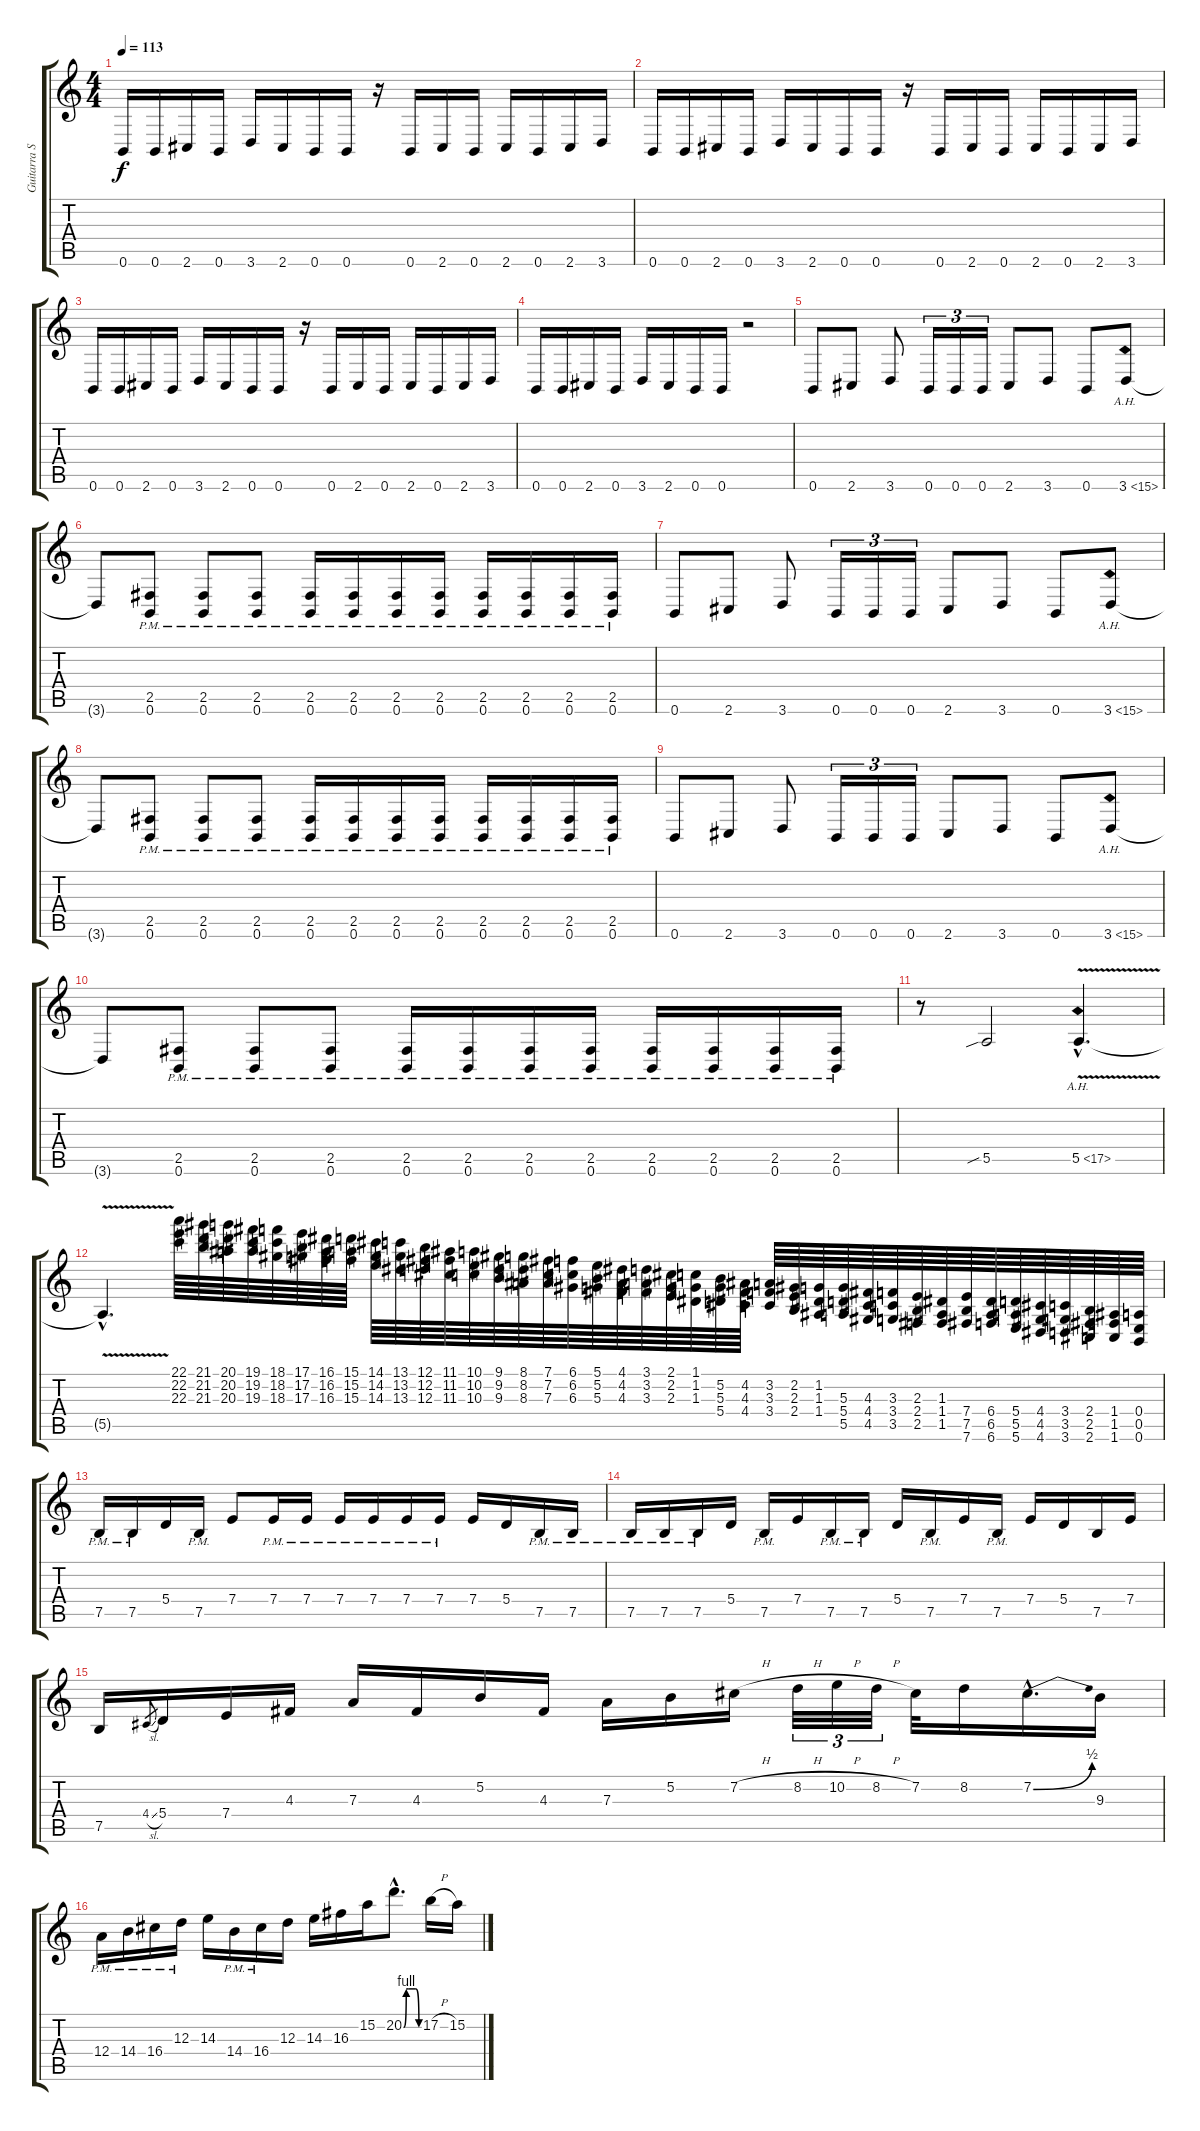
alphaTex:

\track ("Guitarra Solista" "Guitarra S") {instrument distortionguitar}
\staff {score tabs}
\tuning (B3 Gb3 D3 A2 E2 B1) {hide}
\ts (4 4)
\tempo 113
\clef g2
\ks c
0.6.16{dy f volume 16} 0.6.16 2.6.16 0.6.16 3.6.16 2.6.16 0.6.16 0.6.16 r.16 0.6.16 2.6.16 0.6.16 2.6.16 0.6.16 2.6.16 3.6.16 |
0.6.16 0.6.16 2.6.16 0.6.16 3.6.16 2.6.16 0.6.16 0.6.16 r.16 0.6.16 2.6.16 0.6.16 2.6.16 0.6.16 2.6.16 3.6.16 |
0.6.16 0.6.16 2.6.16 0.6.16 3.6.16 2.6.16 0.6.16 0.6.16 r.16 0.6.16 2.6.16 0.6.16 2.6.16 0.6.16 2.6.16 3.6.16 |
0.6.16 0.6.16 2.6.16 0.6.16 3.6.16 2.6.16 0.6.16 0.6.16 r.2 |
0.6.8 2.6.8 3.6.8 0.6.16{tu (3 2)} 0.6.16{tu (3 2)} 0.6.16{tu (3 2)} 2.6.8 3.6.8 0.6.8 3.6{ah 12}.8 |
3.6{t}.8 (2.5{pm} 0.6{pm}).8 (2.5{pm} 0.6{pm}).8 (2.5{pm} 0.6{pm}).8 (2.5{pm} 0.6).16 (2.5{pm} 0.6{pm}).16 (2.5{pm} 0.6{pm}).16 (2.5{pm} 0.6{pm}).16 (2.5{pm} 0.6{pm}).16 (2.5{pm} 0.6{pm}).16 (2.5{pm} 0.6{pm}).16 (2.5{pm} 0.6{pm}).16 |
0.6.8 2.6.8 3.6.8 0.6.16{tu (3 2)} 0.6.16{tu (3 2)} 0.6.16{tu (3 2)} 2.6.8 3.6.8 0.6.8 3.6{ah 12}.8 |
3.6{t}.8 (2.5{pm} 0.6{pm}).8 (2.5{pm} 0.6{pm}).8 (2.5{pm} 0.6{pm}).8 (2.5{pm} 0.6{pm}).16 (2.5{pm} 0.6{pm}).16 (2.5{pm} 0.6{pm}).16 (2.5{pm} 0.6{pm}).16 (2.5{pm} 0.6{pm}).16 (2.5{pm} 0.6{pm}).16 (2.5{pm} 0.6{pm}).16 (2.5{pm} 0.6{pm}).16 |
0.6.8 2.6.8 3.6.8 0.6.16{tu (3 2)} 0.6.16{tu (3 2)} 0.6.16{tu (3 2)} 2.6.8 3.6.8 0.6.8 3.6{ah 12}.8 |
3.6{t}.8 (2.5{pm} 0.6{pm}).8 (2.5{pm} 0.6{pm}).8 (2.5{pm} 0.6{pm}).8 (2.5{pm} 0.6).16 (2.5{pm} 0.6{pm}).16 (2.5{pm} 0.6{pm}).16 (2.5{pm} 0.6{pm}).16 (2.5{pm} 0.6{pm}).16 (2.5{pm} 0.6{pm}).16 (2.5{pm} 0.6{pm}).16 (2.5{pm} 0.6{pm}).16 |
r.8 5.5{sib}.2 5.5{ah 12 v hac}.4{d} |
5.5{hac t}.4{d} (22.1 22.2 22.3).64 (21.1 21.2 21.3).64 (20.1 20.2 20.3).64 (19.1 19.2 19.3).64 (18.1 18.2 18.3).64 (17.1 17.2 17.3).64 (16.1 16.2 16.3).64 (15.1 15.2 15.3).64 (14.1 14.2 14.3).64 (13.1 13.2 13.3).64 (12.1 12.2 12.3).64 (11.1 11.2 11.3).64 (10.1 10.2 10.3).64 (9.1 9.2 9.3).64 (8.1 8.2 8.3).64 (7.1 7.2 7.3).64 (6.1 6.2 6.3).64 (5.1 5.2 5.3).64 (4.1 4.2 4.3).64 (3.1 3.2 3.3).64 (2.1 2.2 2.3).64 (1.1 1.2 1.3).64 (5.2 5.3 5.4).64 (4.2 4.3 4.4).64 (3.2 3.3 3.4).64 (2.2 2.3 2.4).64 (1.2 1.3 1.4).64 (5.3 5.4 5.5).64 (4.3 4.4 4.5).64 (3.3 3.4 3.5).64 (2.3 2.4 2.5).64 (1.3 1.4 1.5).64 (7.4 7.5 7.6).64 (6.4 6.5 6.6).64 (5.4 5.5 5.6).64 (4.4 4.5 4.6).64 (3.4 3.5 3.6).64 (2.4 2.5 2.6).64 (1.4 1.5 1.6).64 (0.4 0.5 0.6).64 |
7.5{pm}.16 7.5{pm}.16 5.4.16 7.5{pm}.16 7.4.8 7.4{pm}.16 7.4{pm}.16 7.4{pm}.16 7.4{pm}.16 7.4{pm}.16 7.4{pm}.16 7.4.16 5.4.16 7.5{pm}.16 7.5{pm}.16 |
7.5{pm}.16 7.5{pm}.16 7.5{pm}.16 5.4.16 7.5{pm}.16 7.4.16 7.5{pm}.16 7.5{pm}.16 5.4.16 7.5{pm}.16 7.4.16 7.5{pm}.16 7.4.16 5.4.16 7.5.16 7.4.16 |
7.5.16 4.4{sl}.8{gr} 5.4.16 7.4.16 4.3.16 7.3.16 4.3.16 5.2.16 4.3.16 7.3.16 5.2.16 7.2{h}.16 8.2{h}.32{tu (3 2)} 10.2{h}.32{tu (3 2)} 8.2{h}.32{tu (3 2)} 7.2.32 8.2.16 7.2{be (bend 0 0 60 2) hac}.16{d} 9.3.16 |
12.4{pm}.16 14.4{pm}.16 16.4{pm}.16 12.3{pm}.16 14.3.16 14.4{pm}.16 16.4{pm}.16 12.3.16 14.3.16 16.3.16 15.2.16 20.2{be (custom 0 0 10 4 20 4 48 4 60 0) hac}.8{d} 17.2{h}.16 15.2.16
